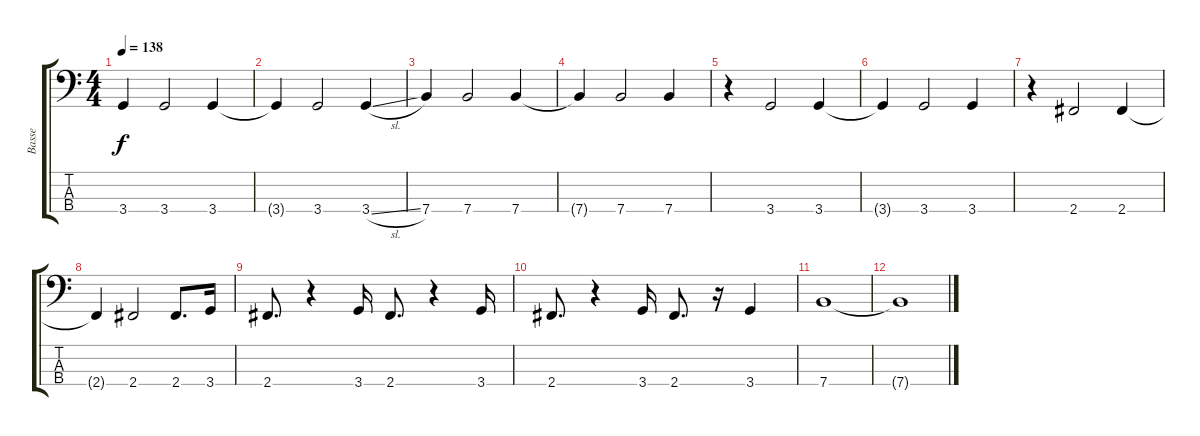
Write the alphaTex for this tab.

\track ("Basse" "Basse") {instrument electricbasspick}
\staff {score tabs}
\tuning (G2 D2 A1 E1) {hide}
\ts (4 4)
\tempo 138
\clef f4
\ks c
3.4{t}.4{dy f} 3.4.2 3.4.4 |
3.4{t}.4 3.4.2 3.4{sl}.4 |
7.4.4 7.4.2 7.4.4 |
7.4{t}.4 7.4.2 7.4.4 |
r.4 3.4.2 3.4.4 |
3.4{t}.4 3.4.2 3.4.4 |
r.4 2.4.2 2.4.4 |
2.4{t}.4 2.4.2 2.4.8{d} 3.4.16 |
2.4.8{d} r.4 3.4.16 2.4.8{d} r.4 3.4.16 |
2.4.8{d} r.4 3.4.16 2.4.8{d} r.16 3.4.4 |
7.4.1 |
7.4{t}.1
